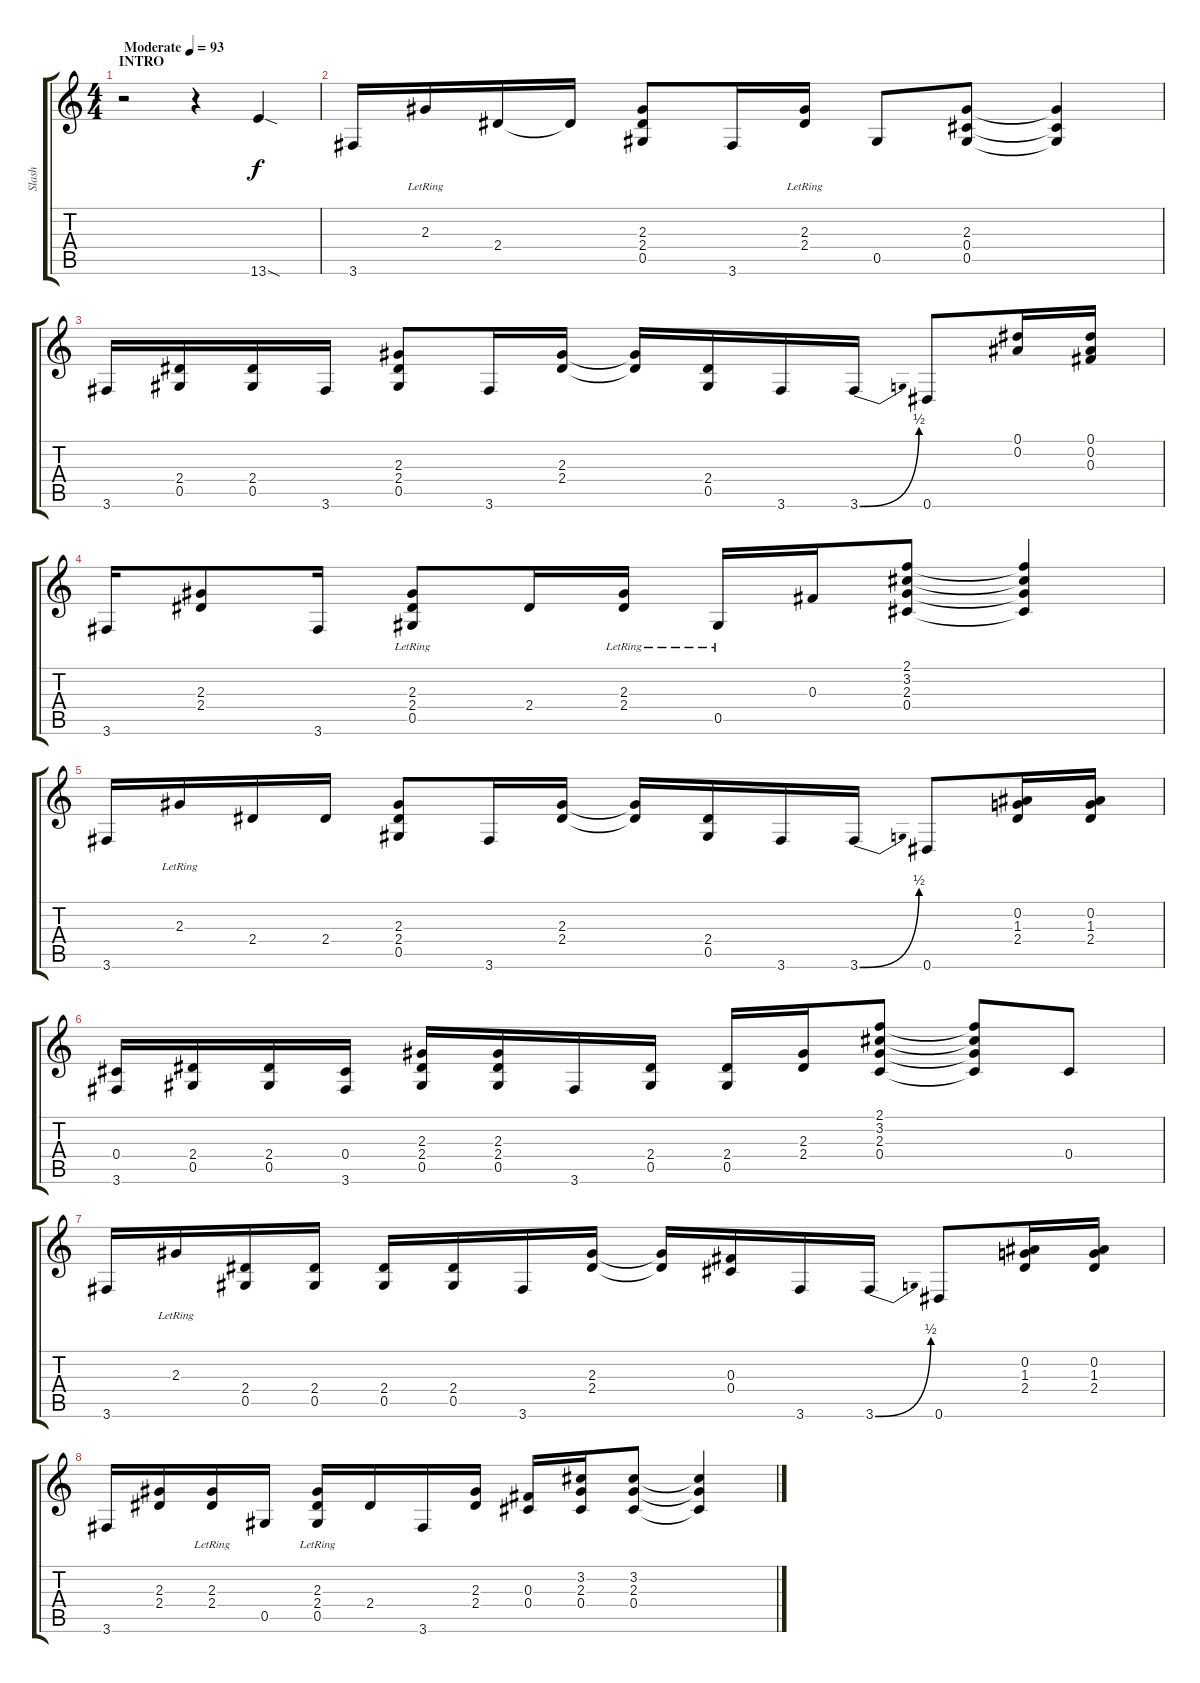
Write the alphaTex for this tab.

\track ("Slash" "Slash") {instrument electricguitarclean}
\staff {score tabs}
\tuning (Eb4 Bb3 Gb3 Db3 Ab2 Eb2) {hide}
\ts (4 4)
\section ("" "INTRO")
\tempo (93 "Moderate")
\clef g2
\ks c
r.2{dy f instrument electricguitarclean} r.4 13.6{sod}.4 |
3.6.16 2.3{lr}.16 2.4.16 2.4{t}.16 (2.3 2.4 0.5).8 3.6.16 (2.3{lr} 2.4{lr}).16 0.5.8 (2.3 0.4 0.5).8 (2.3{t} 0.4{t} 0.5{t}).4 |
3.6.16 (2.4 0.5).16 (2.4 0.5).16 3.6.16 (2.3 2.4 0.5).8 3.6.16 (2.3 2.4).16 (2.3{t} 2.4{t}).16 (2.4 0.5).16 3.6.16 3.6{be (bend 0 0 60 2)}.16 0.6.8 (0.1 0.2).16 (0.1 0.2 0.3).16 |
3.6.16 (2.3 2.4).8 3.6.16 (2.3{lr} 2.4{lr} 0.5{lr}).8 2.4.16 (2.3{lr} 2.4{lr}).16 0.5{lr}.16 0.3.16 (2.1 3.2 2.3 0.4).8 (2.1{t} 3.2{t} 2.3{t} 0.4{t}).4 |
3.6.16 2.3{lr}.16 2.4.16 2.4.16 (2.3 2.4 0.5).8 3.6.16 (2.3 2.4).16 (2.3{t} 2.4{t}).16 (2.4 0.5).16 3.6.16 3.6{be (bend 0 0 60 2)}.16 0.6.8 (0.2 1.3 2.4).16 (0.2 1.3 2.4).16 |
(0.4 3.6).16 (2.4 0.5).16 (2.4 0.5).16 (0.4 3.6).16 (2.3 2.4 0.5).16 (2.3 2.4 0.5).16 3.6.16 (2.4 0.5).16 (2.4 0.5).16 (2.3 2.4).16 (2.1 3.2 2.3 0.4).8 (2.1{t} 3.2{t} 2.3{t} 0.4{t}).8 0.4.8 |
3.6.16 2.3{lr}.16 (2.4 0.5).16 (2.4 0.5).16 (2.4 0.5).16 (2.4 0.5).16 3.6.16 (2.3 2.4).16 (2.3{t} 2.4{t}).16 (0.3 0.4).16 3.6.16 3.6{be (bend 0 0 60 2)}.16 0.6.8 (0.2 1.3 2.4).16 (0.2 1.3 2.4).16 |
3.6.16 (2.3 2.4).16 (2.3{lr} 2.4{lr}).16 0.5.16 (2.3{lr} 2.4 0.5{lr}).16 2.4.16 3.6.16 (2.3 2.4).16 (0.3 0.4).16 (3.2 2.3 0.4).16 (3.2 2.3 0.4).8 (3.2{t} 2.3{t} 0.4{t}).4
